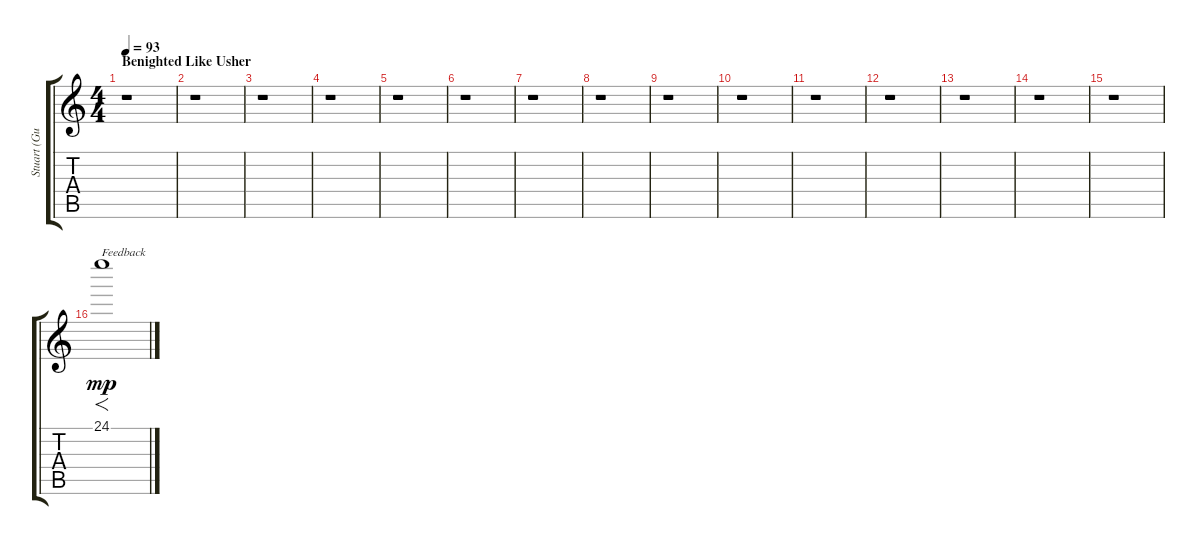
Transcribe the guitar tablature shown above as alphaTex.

\track ("Stuart (Guitar)" "Stuart (Gu") {instrument distortionguitar}
\staff {score tabs}
\tuning (E4 B3 G3 D3 A2 D2) {hide}
\ts (4 4)
\section ("" "Benighted Like Usher")
\tempo 93
\tempo 134
\tempo 93
\clef g2
\ks c
r.1{dy mp instrument distortionguitar} |
r.1 |
r.1 |
r.1 |
r.1 |
r.1 |
r.1 |
r.1 |
r.1 |
r.1 |
r.1 |
r.1 |
r.1 |
r.1 |
r.1 |
24.1.1{f txt "Feedback"}
